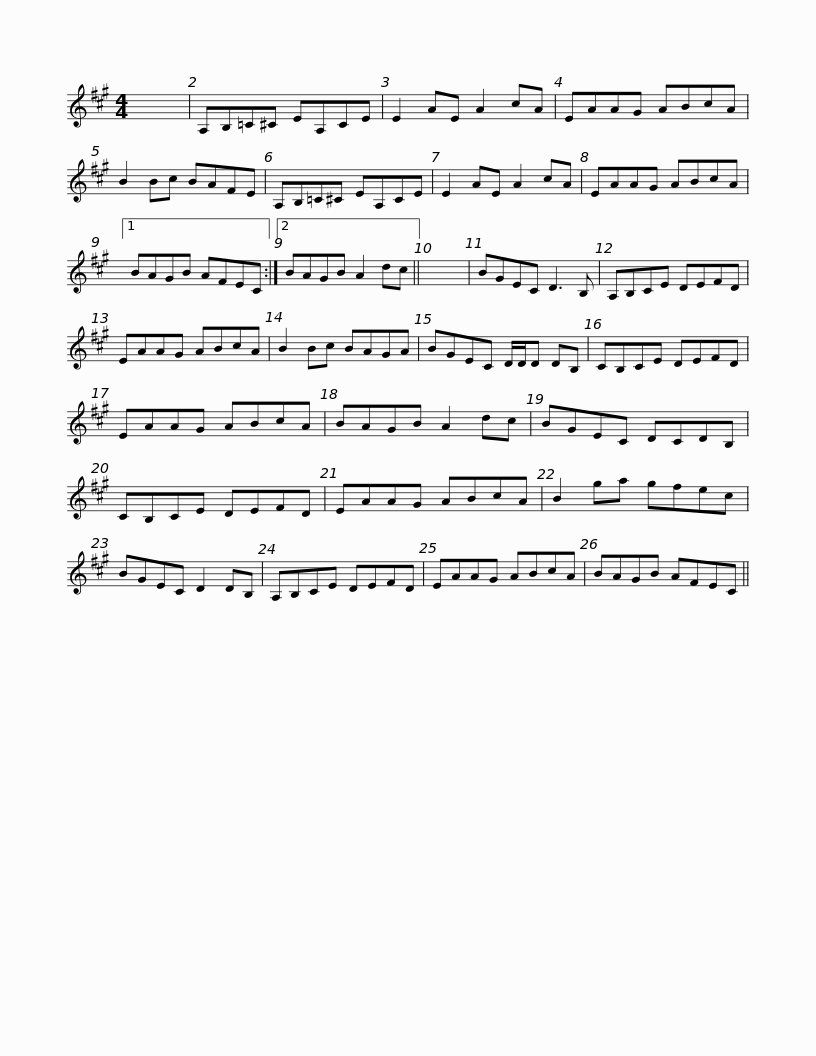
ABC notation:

X:1
L:1/8
M:4/4
I:linebreak $
K:A
V:1 treble
V:1
 x8 | A,B,=C^C EA,CE | E2 AE A2 cA | EAAG ABcA | B2 Bc BAFE |$ %5
 A,B,=C^C EA,CE | E2 AE A2 cA | EAAG ABcA |1 BAGB AFEC :|2 BAGB A2 dc || %10
 x8 |$ BGEC D3 B, | A,B,CE DEFD | EAAG ABcA | B2 Bc BAGA | %15
 BGEC D/D/D DB, |$ CB,CE DEFD | EAAG ABcA | BAGB A2 dc | BGEC DCDB, | %20
 CB,CE DEFD |$ EAAG ABcA | B2 ga gfec | BGEC D2 DB, | A,B,CE DEFD | %25
 EAAG ABcA |$ BAGB AFEC || %27
